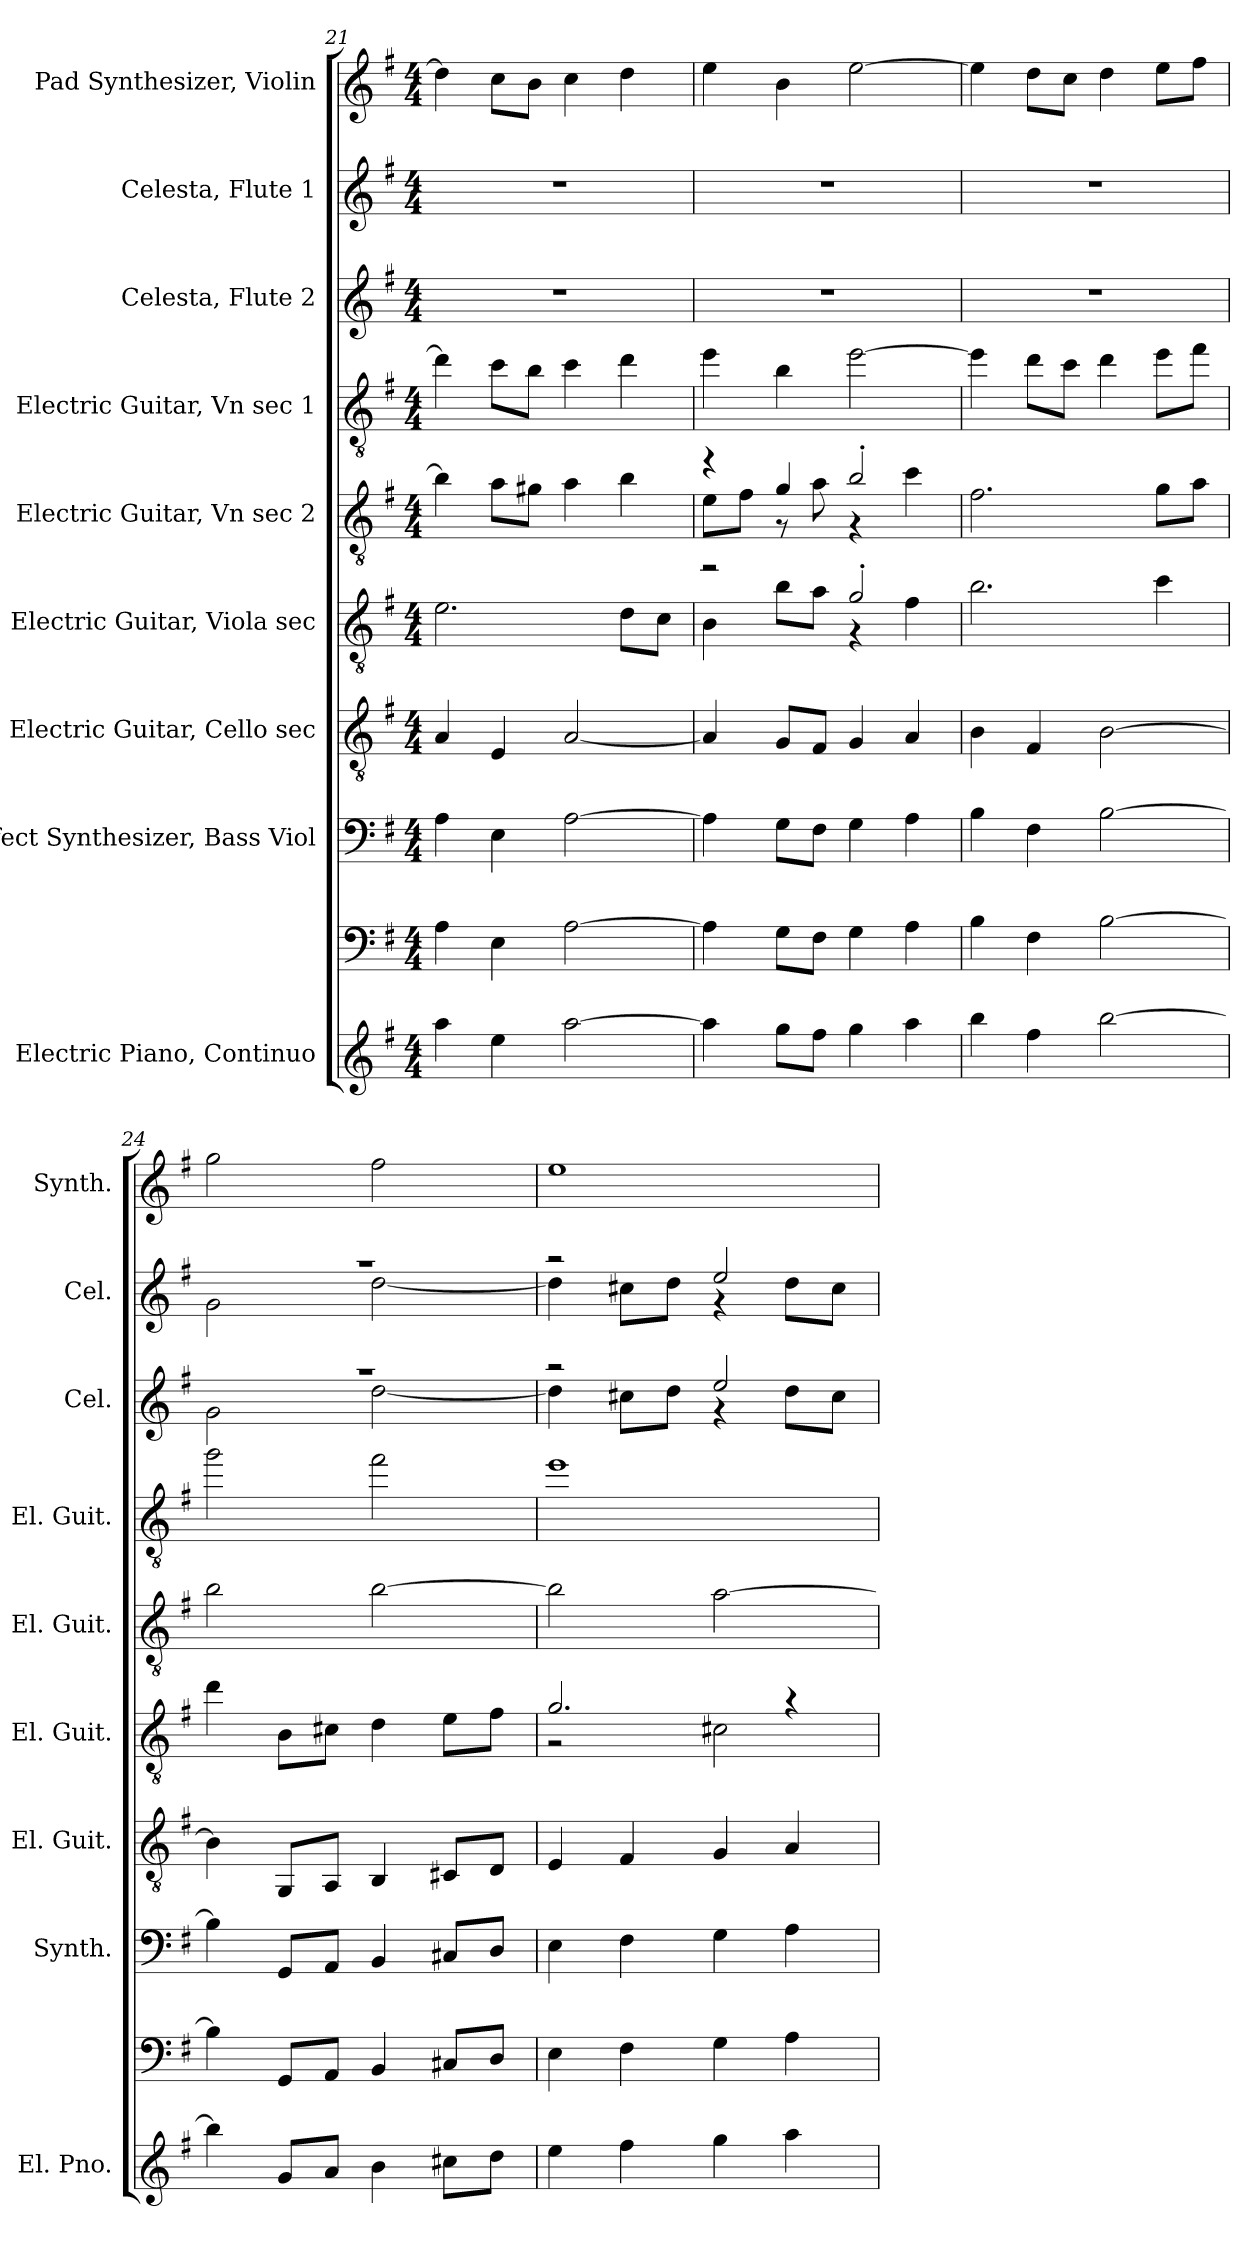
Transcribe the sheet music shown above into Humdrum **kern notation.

**kern	**kern	**kern	**kern	**kern	**kern	**kern	**kern	**kern	**kern
*part9	*part9	*part8	*part7	*part6	*part5	*part4	*part3	*part2	*part1
*staff10	*staff9	*staff8	*staff7	*staff6	*staff5	*staff4	*staff3	*staff2	*staff1
*I"Electric Piano, Continuo	*	*I"Effect Synthesizer, Bass Viol	*I"Electric Guitar, Cello sec	*I"Electric Guitar, Viola sec	*I"Electric Guitar, Vn sec 2	*I"Electric Guitar, Vn sec 1	*I"Celesta, Flute 2	*I"Celesta, Flute 1	*I"Pad Synthesizer, Violin
*I'El. Pno.	*	*I'Synth.	*I'El. Guit.	*I'El. Guit.	*I'El. Guit.	*I'El. Guit.	*I'Cel.	*I'Cel.	*I'Synth.
*clefG2	*clefF4	*clefF4	*clefGv2	*clefGv2	*clefGv2	*clefGv2	*clefG2	*clefG2	*clefG2
*	*	*	*	*	*	*	*ITrd-7c-12	*ITrd-7c-12	*
*k[f#]	*k[f#]	*k[f#]	*k[f#]	*k[f#]	*k[f#]	*k[f#]	*k[f#]	*k[f#]	*k[f#]
*M4/4	*M4/4	*M4/4	*M4/4	*M4/4	*M4/4	*M4/4	*M4/4	*M4/4	*M4/4
=21	=21	=21	=21	=21	=21	=21	=21	=21	=21
4aa\	4A\	4A\	4A/	2.e\	4b\]	4dd\]	1r	1r	4dd\]
4ee\	4E\	4E\	4E/	.	8a\L	8cc\L	.	.	8cc\L
.	.	.	.	.	8g#X\J	8b\J	.	.	8b\J
[2aa\	[2A\	[2A\	[2A/	.	4a\	4cc\	.	.	4cc\
.	.	.	.	8d\L	4b\	4dd\	.	.	4dd\
.	.	.	.	8c\J	.	.	.	.	.
=22	=22	=22	=22	=22	=22	=22	=22	=22	=22
*	*	*	*	*^	*^	*	*	*	*
4aa\]	4A\]	4A\]	4A/]	2r	4B\	4r	8e\L	4ee\	1r	1r	4ee\
.	.	.	.	.	.	.	8f#\J	.	.	.	.
8gg\L	8G\L	8G\L	8G/L	.	8b\L	4g/	8r	4b\	.	.	4b\
8ff#\J	8F#\J	8F#\J	8F#/J	.	8a\J	.	8a\	.	.	.	.
4gg\	4G\	4G\	4G/	2g'/	4r	2b'/	4r	[2ee\	.	.	[2ee\
4aa\	4A\	4A\	4A/	.	4f#\	.	4cc\	.	.	.	.
*	*	*	*	*v	*v	*	*	*	*	*	*
*	*	*	*	*	*v	*v	*	*	*	*
!!LO:PB:g=z
=23	=23	=23	=23	=23	=23	=23	=23	=23	=23
4bb\	4B\	4B\	4B\	2.b\	2.f#\	4ee\]	1r	1r	4ee\]
4ff#\	4F#\	4F#\	4F#/	.	.	8dd\L	.	.	8dd\L
.	.	.	.	.	.	8cc\J	.	.	8cc\J
[2bb\	[2B\	[2B\	[2B\	.	.	4dd\	.	.	4dd\
.	.	.	.	4cc\	8g\L	8ee\L	.	.	8ee\L
.	.	.	.	.	8a\J	8ff#\J	.	.	8ff#\J
=24	=24	=24	=24	=24	=24	=24	=24	=24	=24
*	*	*	*	*	*	*	*^	*^	*
4bb\]	4B\]	4B\]	4B\]	4dd\	2b\	2gg\	1r	2gg\	1r	2gg\	2gg\
8g/L	8GG/L	8GG/L	8GG/L	8B\L	.	.	.	.	.	.	.
8a/J	8AA/J	8AA/J	8AA/J	8c#X\J	.	.	.	.	.	.	.
4b\	4BB/	4BB/	4BB/	4d\	[2b\	2ff#\	.	[2ddd\	.	[2ddd\	2ff#\
8cc#X\L	8C#X/L	8C#X/L	8C#X/L	8e\L	.	.	.	.	.	.	.
8dd\J	8D/J	8D/J	8D/J	8f#\J	.	.	.	.	.	.	.
=25	=25	=25	=25	=25	=25	=25	=25	=25	=25	=25	=25
*	*	*	*	*^	*	*	*	*	*	*	*
4ee\	4E\	4E\	4E/	2.g/	2r	2b\]	1ee	2r	4ddd\]	2r	4ddd\]	1ee
4ff#\	4F#\	4F#\	4F#/	.	.	.	.	.	8ccc#X\L	.	8ccc#X\L	.
.	.	.	.	.	.	.	.	.	8ddd\J	.	8ddd\J	.
4gg\	4G\	4G\	4G/	.	2c#X\	[2a\	.	2eee/	4r	2eee/	4r	.
4aa\	4A\	4A\	4A/	4r	.	.	.	.	8ddd\L	.	8ddd\L	.
.	.	.	.	.	.	.	.	.	8ccc#\J	.	8ccc#\J	.
*	*	*	*	*	*	*	*	*v	*v	*	*	*
*	*	*	*	*v	*v	*	*	*	*v	*v	*
=	=	=	=	=	=	=	=	=	=
*-	*-	*-	*-	*-	*-	*-	*-	*-	*-
